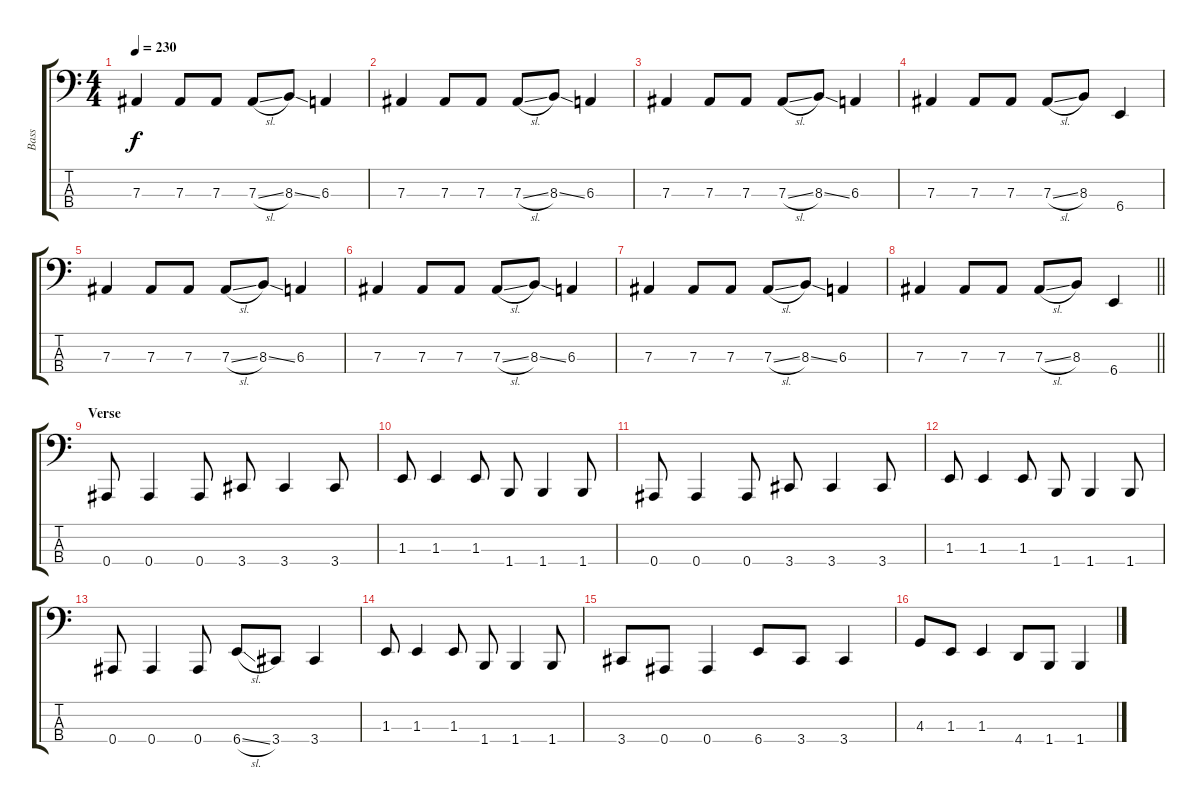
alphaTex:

\track ("Bass" "Bass") {instrument electricbassfinger}
\staff {score tabs}
\tuning (Db2 Ab1 Eb1 Bb0) {hide}
\ts (4 4)
\tempo 230
\clef f4
\ks c
7.3.4{dy f} 7.3.8 7.3.8 7.3{sl}.8 8.3{ss}.8 6.3.4 |
7.3.4 7.3.8 7.3.8 7.3{sl}.8 8.3{ss}.8 6.3.4 |
7.3.4 7.3.8 7.3.8 7.3{sl}.8 8.3{ss}.8 6.3.4 |
7.3.4 7.3.8 7.3.8 7.3{sl}.8 8.3.8 6.4.4 |
7.3.4 7.3.8 7.3.8 7.3{sl}.8 8.3{ss}.8 6.3.4 |
7.3.4 7.3.8 7.3.8 7.3{sl}.8 8.3{ss}.8 6.3.4 |
7.3.4 7.3.8 7.3.8 7.3{sl}.8 8.3{ss}.8 6.3.4 |
\barLineRight lightlight
7.3.4 7.3.8 7.3.8 7.3{sl}.8 8.3.8 6.4.4 |
\section ("" "Verse")
0.4.8 0.4.4 0.4.8 3.4.8 3.4.4 3.4.8 |
1.3.8 1.3.4 1.3.8 1.4.8 1.4.4 1.4.8 |
0.4.8 0.4.4 0.4.8 3.4.8 3.4.4 3.4.8 |
1.3.8 1.3.4 1.3.8 1.4.8 1.4.4 1.4.8 |
0.4.8 0.4.4 0.4.8 6.4{sl}.8 3.4.8 3.4.4 |
1.3.8 1.3.4 1.3.8 1.4.8 1.4.4 1.4.8 |
3.4.8 0.4.8 0.4.4 6.4.8 3.4.8 3.4.4 |
4.3.8 1.3.8 1.3.4 4.4.8 1.4.8 1.4.4
